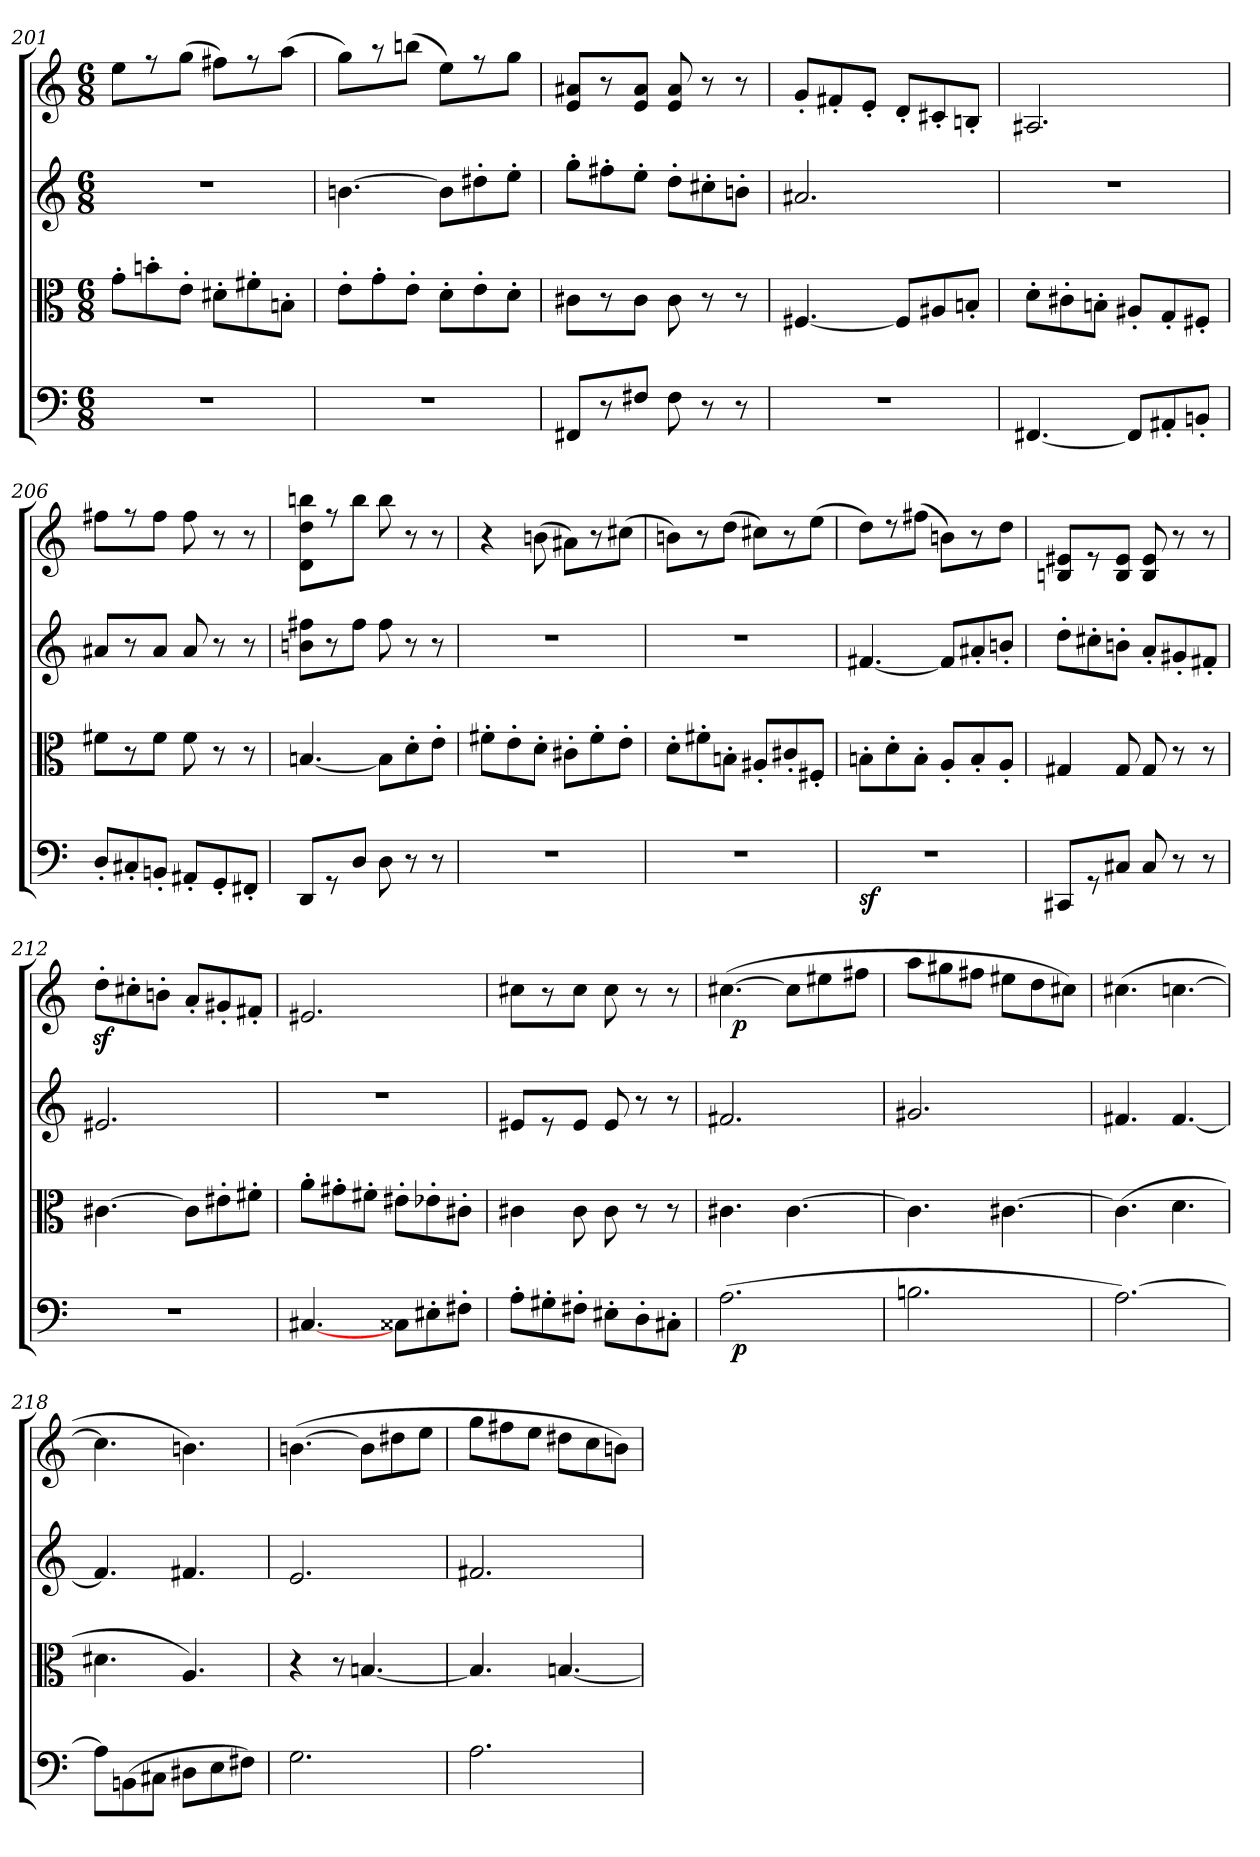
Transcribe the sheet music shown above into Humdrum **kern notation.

**kern	**dynam	**kern	**kern	**kern	**dynam
*part4	*part4	*part3	*part2	*part1	*part1
*staff4	*staff4	*staff3	*staff2	*staff1	*staff1
*clefF4	*	*clefC3	*clefG2	*clefG2	*
*M6/8	*	*M6/8	*M6/8	*M6/8	*
=201	=201	=201	=201	=201	=201
2.r	.	8g'>\L	2.r	8ee\L	.
.	.	8bn'>\	.	8r	.
.	.	8e'>\J	.	(>8gg\J	.
.	.	8d#'>\L	.	8ff#\L)	.
.	.	8f#'>\	.	8r	.
.	.	8Bn'>\J	.	(>8aa\J	.
=202	=202	=202	=202	=202	=202
2.r	.	8e'>\L	[4.bn\	8gg\L)	.
.	.	8g'>\	.	8r	.
.	.	8e'>\J	.	(>8bbn\J	.
.	.	8d'>\L	8b\L]	8ee\L)	.
.	.	8e'>\	8dd#'>\	8r	.
.	.	8d'>\J	8ee'>\J	8gg\J	.
=203	=203	=203	=203	=203	=203
8FF#/L	.	8c#\L	8gg'>\L	8e/ 8a#/L	.
8r	.	8r	8ff#'>\	8r	.
8F#/J	.	8c#\J	8ee'>\J	8e/ 8a#/J	.
8F#\	.	8c#\	8dd'>\L	8e/ 8a#/	.
8r	.	8r	8cc#'>\	8r	.
8r	.	8r	8bn'>\J	8r	.
=204	=204	=204	=204	=204	=204
2.r	.	[4.F#/	2.a#/	8g'</L	.
.	.	.	.	8f#'</	.
.	.	.	.	8e'</J	.
.	.	8F#/L]	.	8d'</L	.
.	.	8A#/	.	8c#'</	.
.	.	8Bn'</J	.	8Bn'</J	.
=205	=205	=205	=205	=205	=205
[4.FF#/	.	8d'>\L	2.r	2.A#/	.
.	.	8c#'>\	.	.	.
.	.	8Bn'>\J	.	.	.
8FF#/L]	.	8A#'</L	.	.	.
8AA#'</	.	8G'</	.	.	.
8BBn'</J	.	8F#'</J	.	.	.
=206	=206	=206	=206	=206	=206
8D'</L	.	8f#\L	8a#/L	8ff#\L	.
8C#'</	.	8r	8r	8r	.
8BBn'</J	.	8f#\J	8a#/J	8ff#\J	.
8AA#'</L	.	8f#\	8a#/	8ff#\	.
8GG'</	.	8r	8r	8r	.
8FF#'</J	.	8r	8r	8r	.
=207	=207	=207	=207	=207	=207
8DD/L	.	[4.Bn/	8bn\ 8ff#\L	8d\ 8dd\ 8bbn\L	.
8r	.	.	8r	8r	.
8D/J	.	.	8ff#\J	8bb\J	.
8D\	.	8B\L]	8ff#\	8bb\	.
8r	.	8d'>\	8r	8r	.
8r	.	8e'>\J	8r	8r	.
=208	=208	=208	=208	=208	=208
2.r	.	8f#'>\L	2.r	4r	.
.	.	8e'>\	.	.	.
.	.	8d'>\J	.	(>8bn\	.
.	.	8c#'>\L	.	8a#\L)	.
.	.	8f#'>\	.	8r	.
.	.	8e'>\J	.	(>8cc#\J	.
!!LO:LB:g=z
=209	=209	=209	=209	=209	=209
2.r	.	8d'>\L	2.r	8bn\L)	.
.	.	8f#'>\	.	8r	.
.	.	8Bn'>\J	.	(>8dd\J	.
.	.	8A#'</L	.	8cc#\L)	.
.	.	8c#'</	.	8r	.
.	.	8F#'</J	.	(>8ee\J	.
=210	=210	=210	=210	=210	=210
!	!LO:DY:b	!	!	!	!
2.r	sf	8Bn'>\L	[4.f#/	8dd\L)	.
.	.	8d'>\	.	8r	.
.	.	8B'>\J	.	(>8ff#\J	.
.	.	8A'</L	8f#/L]	8bn\L)	.
.	.	8B'</	8a#'</	8r	.
.	.	8A'</J	8bn'</J	8dd\J	.
=211	=211	=211	=211	=211	=211
8CC#/L	.	4G#/	8dd'>\L	8Bn/ 8e#/L	.
8r	.	.	8cc#'>\	8r	.
8C#/J	.	8G#/	8bn'>\J	8B/ 8e#/J	.
8C#/	.	8G#/	8a'</L	8B/ 8e#/	.
8r	.	8r	8g#'</	8r	.
8r	.	8r	8f#'</J	8r	.
=212	=212	=212	=212	=212	=212
2.r	.	[4.c#\	2.e#/	8ddz<'>\L	.
.	.	.	.	8cc#'>\	.
.	.	.	.	8bn'>\J	.
.	.	8c#\L]	.	8a'</L	.
.	.	8e#'>\	.	8g#'</	.
.	.	8f#'>\J	.	8f#'</J	.
=213	=213	=213	=213	=213	=213
[4.C#/	.	8a'>\L	2.r	2.e#/	.
.	.	8g#'>\	.	.	.
.	.	8f#'>\J	.	.	.
8C##\L	.	8e#'>\L	.	.	.
8E#'>\	.	8e-'>\	.	.	.
8F#'>\J	.	8c#'>\J	.	.	.
=214	=214	=214	=214	=214	=214
8A'>\L	.	4c#\	8e#/L	8cc#\L	.
8G#'>\	.	.	8r	8r	.
8F#'>\J	.	8c#\	8e#/J	8cc#\J	.
8E#'>\L	.	8c#\	8e#/	8cc#\	.
8D'>\	.	8r	8r	8r	.
8C#'>\J	.	8r	8r	8r	.
=215	=215	=215	=215	=215	=215
*^	*	*	*	*^	*
(>2.A\	32ryy	.	4.c#\	2.f#/	(>[4.cc#\	32ryy	.
!	!	!LO:DY:b	!	!	!	!	!LO:DY:b
.	2ryy	p	.	.	.	2ryy	p
.	.	.	[4.c#\	.	8cc#\L]	.	.
.	.	.	.	.	8ee#\	.	.
.	8..ryy	.	.	.	.	8..ryy	.
.	.	.	.	.	8ff#\J	.	.
*v	*v	*	*	*	*v	*v	*
=216	=216	=216	=216	=216	=216
2.Bn\	.	4.c#\]	2.g#/	8aa\L	.
.	.	.	.	8gg#\	.
.	.	.	.	8ff#\J	.
.	.	[4.c#\	.	8ee#\L	.
.	.	.	.	8dd\	.
.	.	.	.	8cc#\J)	.
=217	=217	=217	=217	=217	=217
[2.A\)	.	(>4.c#\]	4.f#/	(>4.cc#\	.
.	.	4.d\	[4.f#/	[4.ccn\	.
!!LO:LB:g=z
=218	=218	=218	=218	=218	=218
8A\L]	.	4.d#\	4.f#/]	4.cc\]	.
(>8BBn\	.	.	.	.	.
8C#\J	.	.	.	.	.
8D#\L	.	4.A/)	4.f#/	4.bn\)	.
8E\	.	.	.	.	.
8F#\J)	.	.	.	.	.
=219	=219	=219	=219	=219	=219
2.G\	.	4r	2.e/	(>[4.bn\	.
.	.	8r	.	.	.
.	.	[4.Bn/	.	8b\L]	.
.	.	.	.	8dd#\	.
.	.	.	.	8ee\J	.
=220	=220	=220	=220	=220	=220
2.A\	.	4.B/]	2.f#/	8gg\L	.
.	.	.	.	8ff#\	.
.	.	.	.	8ee\J	.
.	.	[4.Bn/	.	8dd#\L	.
.	.	.	.	8cc\	.
.	.	.	.	8bn\J)	.
=	=	=	=	=	=
*-	*-	*-	*-	*-	*-
